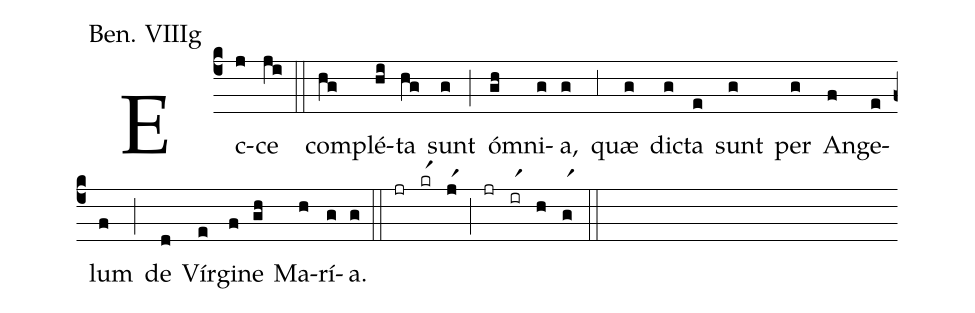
annotation: Ben. VIIIg;
%%
(c4) Ec(j)ce(ji) (::) com(hg)plé(hi)ta(hg) sunt(g) (;) ó(gh)mni(g)a,(g) (;3) quæ(g) di(g)cta(e) sunt(g) per(g) An(f)ge(e)lum(f) (;) de(d) Vír(e)gi(f)ne(gh) Ma(h)rí(g)a.(g) (::) (jr)(krr1)(jr1)(;)(jr)(irr1)(h)(gr1)(::)
